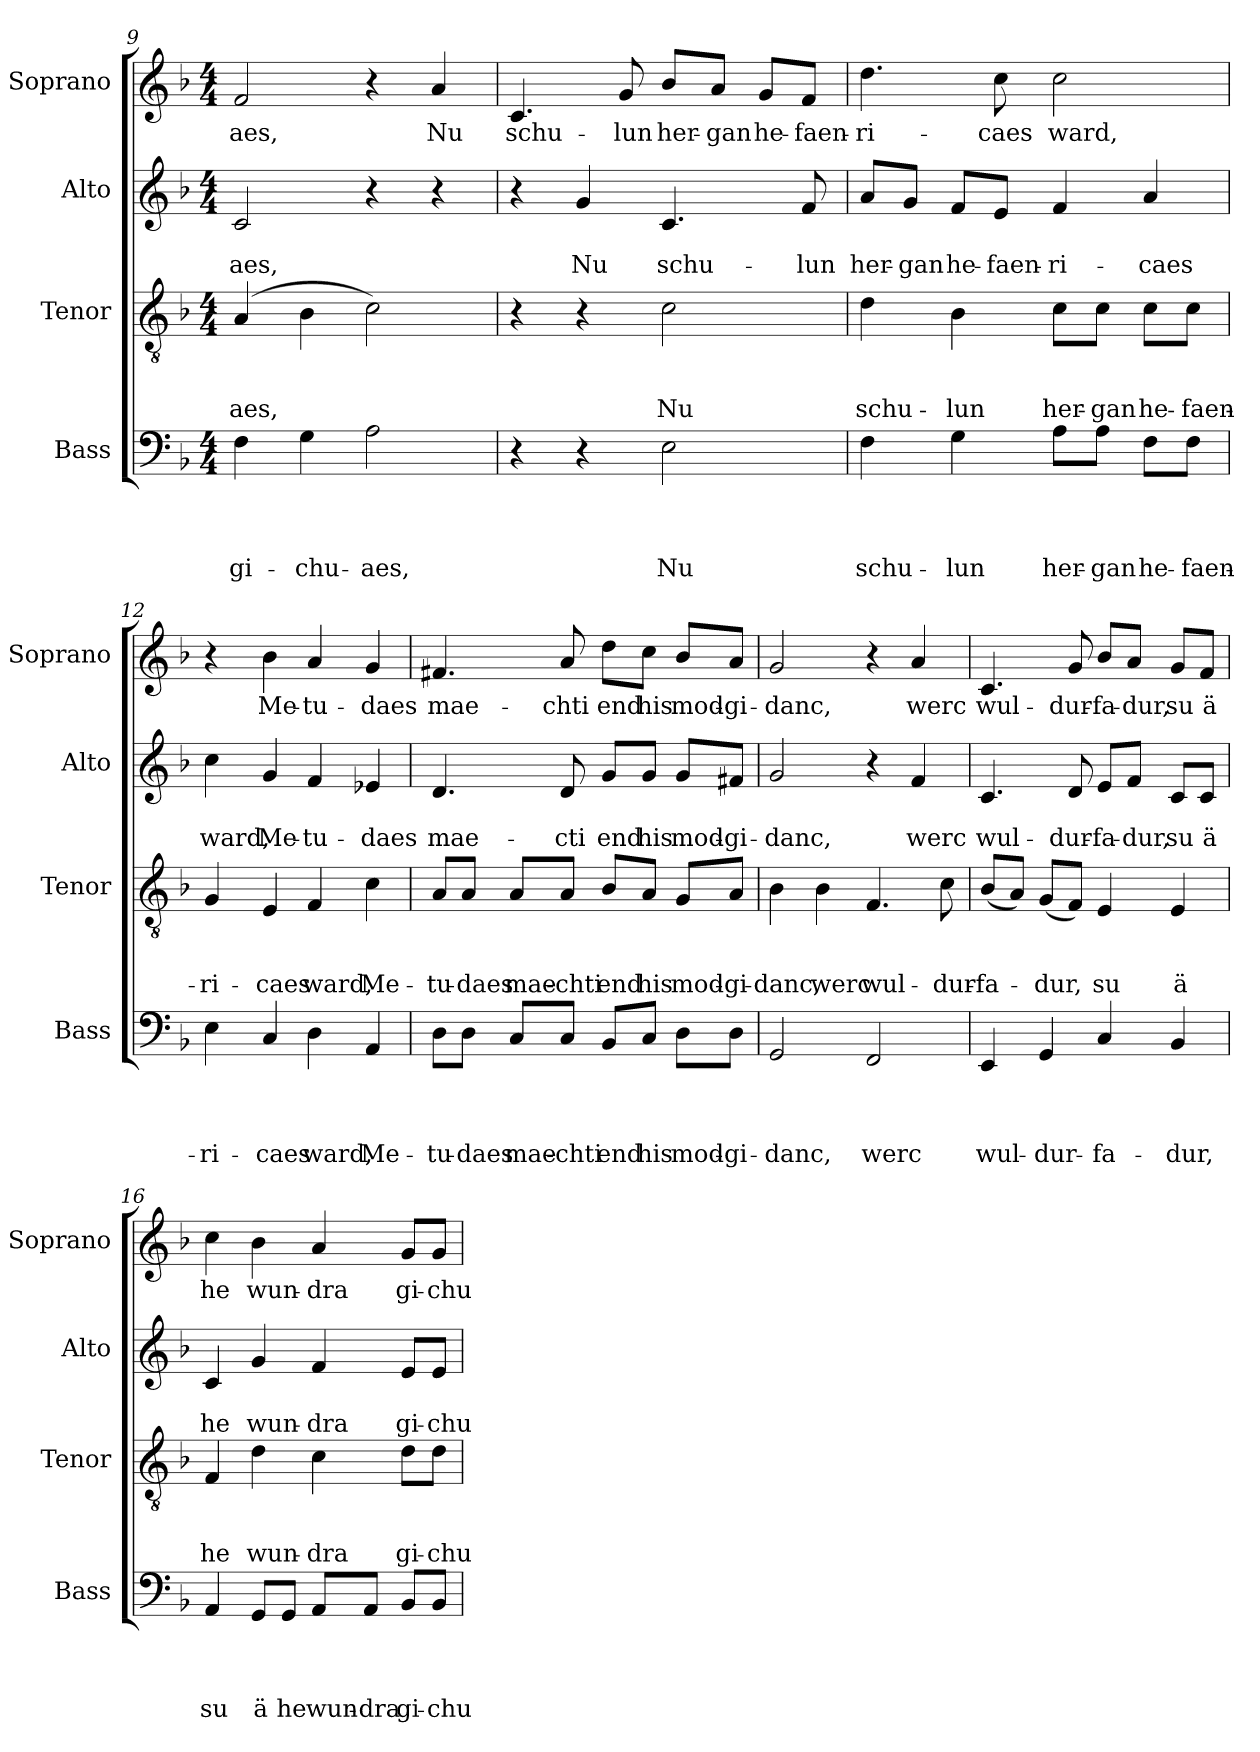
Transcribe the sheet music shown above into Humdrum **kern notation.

**kern	**text	**text	**text	**text	**kern	**text	**text	**text	**kern	**text	**text	**kern	**text
*part4	*part4	*part4	*part4	*part4	*part3	*part3	*part3	*part3	*part2	*part2	*part2	*part1	*part1
*staff4	*staff4	*staff4	*staff4	*staff4	*staff3	*staff3	*staff3	*staff3	*staff2	*staff2	*staff2	*staff1	*staff1
*I"Bass	*	*	*	*	*I"Tenor	*	*	*	*I"Alto	*	*	*I"Soprano	*
*I'Bass	*	*	*	*	*I'Tenor	*	*	*	*I'Alto	*	*	*I'Soprano	*
*clefF4	*	*	*	*	*clefGv2	*	*	*	*clefG2	*	*	*clefG2	*
*k[b-]	*	*	*	*	*k[b-]	*	*	*	*k[b-]	*	*	*k[b-]	*
*F:	*	*	*	*	*F:	*	*	*	*F:	*	*	*F:	*
*M4/4	*	*	*	*	*M4/4	*	*	*	*M4/4	*	*	*M4/4	*
=9	=9	=9	=9	=9	=9	=9	=9	=9	=9	=9	=9	=9	=9
!	!	!	!	!LO:LY:b	!	!	!	!LO:LY:b	!	!	!LO:LY:b	!	!LO:LY:b
4F\	.	.	.	gi-	(<4A/	.	.	-aes,	2c/	.	-aes,	2f/	-aes,
!	!	!	!	!LO:LY:b	!	!	!	!	!	!	!	!	!
4G\	.	.	.	-chu-	4B-\	.	.	.	.	.	.	.	.
!	!	!	!	!LO:LY:b	!	!	!	!	!	!	!	!	!
2A\	.	.	.	-aes,	2c\)	.	.	.	4r	.	.	4r	.
!	!	!	!	!	!	!	!	!	!	!	!	!	!LO:LY:b
.	.	.	.	.	.	.	.	.	4r	.	.	4a/	Nu
=10	=10	=10	=10	=10	=10	=10	=10	=10	=10	=10	=10	=10	=10
!	!	!	!	!	!	!	!	!	!	!	!	!	!LO:LY:b
4r	.	.	.	.	4r	.	.	.	4r	.	.	4.c/	schu-
!	!	!	!	!	!	!	!	!	!	!	!LO:LY:b	!	!
4r	.	.	.	.	4r	.	.	.	4g/	.	Nu	.	.
!	!	!	!	!	!	!	!	!	!	!	!	!	!LO:LY:b
.	.	.	.	.	.	.	.	.	.	.	.	8g/	-lun
!	!	!	!	!LO:LY:b	!	!	!	!LO:LY:b	!	!	!LO:LY:b	!	!LO:LY:b
2E\	.	.	.	Nu	2c\	.	.	Nu	4.c/	.	schu-	8b-/L	her-
!	!	!	!	!	!	!	!	!	!	!	!	!	!LO:LY:b
.	.	.	.	.	.	.	.	.	.	.	.	8a/J	-gan
!	!	!	!	!	!	!	!	!	!	!	!	!	!LO:LY:b
.	.	.	.	.	.	.	.	.	.	.	.	8g/L	he-
!	!	!	!	!	!	!	!	!	!	!	!LO:LY:b	!	!LO:LY:b
.	.	.	.	.	.	.	.	.	8f/	.	-lun	8f/J	-faen-
!!LO:LB:g=z
=11	=11	=11	=11	=11	=11	=11	=11	=11	=11	=11	=11	=11	=11
!	!	!	!	!LO:LY:b	!	!	!	!LO:LY:b	!	!	!LO:LY:b	!	!LO:LY:b
4F\	.	.	.	schu-	4d\	.	.	schu-	8a/L	.	her-	4.dd\	-ri-
!	!	!	!	!	!	!	!	!	!	!	!LO:LY:b	!	!
.	.	.	.	.	.	.	.	.	8g/J	.	-gan	.	.
!	!	!	!	!LO:LY:b	!	!	!	!LO:LY:b	!	!	!LO:LY:b	!	!
4G\	.	.	.	-lun	4B-\	.	.	-lun	8f/L	.	he-	.	.
!	!	!	!	!	!	!	!	!	!	!	!LO:LY:b	!	!LO:LY:b
.	.	.	.	.	.	.	.	.	8e/J	.	-faen-	8cc\	-caes
!	!	!	!	!LO:LY:b	!	!	!	!LO:LY:b	!	!	!LO:LY:b:rj	!	!LO:LY:b
8A\L	.	.	.	her-	8c\L	.	.	her-	4f/	.	-ri-	2cc\	ward,
!	!	!	!	!LO:LY:b	!	!	!	!LO:LY:b	!	!	!	!	!
8A\J	.	.	.	-gan	8c\J	.	.	-gan	.	.	.	.	.
!	!	!	!	!LO:LY:b	!	!	!	!LO:LY:b	!	!	!LO:LY:b	!	!
8F\L	.	.	.	he-	8c\L	.	.	he-	4a/	.	-caes	.	.
!	!	!	!	!LO:LY:b	!	!	!	!LO:LY:b	!	!	!	!	!
8F\J	.	.	.	-faen-	8c\J	.	.	-faen-	.	.	.	.	.
=12	=12	=12	=12	=12	=12	=12	=12	=12	=12	=12	=12	=12	=12
!	!	!	!	!LO:LY:b	!	!	!	!LO:LY:b	!	!	!LO:LY:b	!	!
4E\	.	.	.	-ri-	4G/	.	.	-ri-	4cc\	.	ward,	4r	.
!	!	!	!	!LO:LY:b	!	!	!	!LO:LY:b	!	!	!LO:LY:b	!	!LO:LY:b
4C/	.	.	.	-caes	4E/	.	.	-caes	4g/	.	Me-	4b-\	Me-
!	!	!	!	!LO:LY:b	!	!	!	!LO:LY:b	!	!	!LO:LY:b	!	!LO:LY:b
4D\	.	.	.	ward,	4F/	.	.	ward,	4f/	.	-tu-	4a/	-tu-
!	!	!	!	!LO:LY:b	!	!	!	!LO:LY:b	!	!	!LO:LY:b	!	!LO:LY:b
4AA/	.	.	.	Me-	4c\	.	.	Me-	4e-X/	.	-daes	4g/	-daes
=13	=13	=13	=13	=13	=13	=13	=13	=13	=13	=13	=13	=13	=13
!	!	!	!	!LO:LY:b	!	!	!	!LO:LY:b	!	!	!LO:LY:b	!	!LO:LY:b
8D\L	.	.	.	-tu-	8A/L	.	.	-tu-	4.d/	.	mae-	4.f#X/	mae-
!	!	!	!	!LO:LY:b	!	!	!	!LO:LY:b	!	!	!	!	!
8D\J	.	.	.	-daes	8A/J	.	.	-daes	.	.	.	.	.
!	!	!	!	!LO:LY:b	!	!	!	!LO:LY:b	!	!	!	!	!
8C/L	.	.	.	mae-	8A/L	.	.	mae-	.	.	.	.	.
!	!	!	!	!LO:LY:b	!	!	!	!LO:LY:b	!	!	!LO:LY:b	!	!LO:LY:b
8C/J	.	.	.	-chti	8A/J	.	.	-chti	8d/	.	-cti	8a/	-chti
!	!	!	!	!LO:LY:b	!	!	!	!LO:LY:b	!	!	!LO:LY:b	!	!LO:LY:b
8BB-/L	.	.	.	end	8B-/L	.	.	end	8g/L	.	end	8dd\L	end
!	!	!	!	!LO:LY:b	!	!	!	!LO:LY:b	!	!	!LO:LY:b	!	!LO:LY:b
8C/J	.	.	.	his	8A/J	.	.	his	8g/J	.	his	8cc\J	his
!	!	!	!	!LO:LY:b	!	!	!	!LO:LY:b	!	!	!LO:LY:b	!	!LO:LY:b
8D\L	.	.	.	mod-	8G/L	.	.	mod-	8g/L	.	mod-	8b-/L	mod-
!	!	!	!	!LO:LY:b	!	!	!	!LO:LY:b	!	!	!LO:LY:b:rj	!	!LO:LY:b
8D\J	.	.	.	-gi-	8A/J	.	.	-gi-	8f#X/J	.	-gi-	8a/J	-gi-
=14	=14	=14	=14	=14	=14	=14	=14	=14	=14	=14	=14	=14	=14
!	!	!	!	!LO:LY:b	!	!	!	!LO:LY:b	!	!	!LO:LY:b	!	!LO:LY:b
2GG/	.	.	.	-danc,	4B-\	.	.	-danc,	2g/	.	-danc,	2g/	-danc,
!	!	!	!	!	!	!	!	!LO:LY:b	!	!	!	!	!
.	.	.	.	.	4B-\	.	.	werc	.	.	.	.	.
!	!	!	!	!LO:LY:b	!	!	!	!LO:LY:b	!	!	!	!	!
2FF/	.	.	.	werc	4.F/	.	.	wul-	4r	.	.	4r	.
!	!	!	!	!	!	!	!	!	!	!	!LO:LY:b	!	!LO:LY:b
.	.	.	.	.	.	.	.	.	4f/	.	werc	4a/	werc
!	!	!	!	!	!	!	!	!LO:LY:b	!	!	!	!	!
.	.	.	.	.	8c\	.	.	-dur-	.	.	.	.	.
=15	=15	=15	=15	=15	=15	=15	=15	=15	=15	=15	=15	=15	=15
!	!	!	!	!LO:LY:b	!	!	!	!LO:LY:b	!	!	!LO:LY:b	!	!LO:LY:b
4EE/	.	.	.	wul-	(<8B-/L	.	.	-fa-	4.c/	.	wul-	4.c/	wul-
.	.	.	.	.	8A/J)	.	.	.	.	.	.	.	.
!	!	!	!	!LO:LY:b	!	!	!	!LO:LY:b	!	!	!	!	!
4GG/	.	.	.	-dur-	(<8G/L	.	.	-dur,	.	.	.	.	.
!	!	!	!	!	!	!	!	!	!	!	!LO:LY:b	!	!LO:LY:b
.	.	.	.	.	8F/J)	.	.	.	8d/	.	-dur-	8g/	-dur-
!	!	!	!	!LO:LY:b	!	!	!	!LO:LY:b	!	!	!LO:LY:b	!	!LO:LY:b
4C/	.	.	.	-fa-	4E/	.	.	su	8e/L	.	-fa-	8b-/L	-fa-
!	!	!	!	!	!	!	!	!	!	!	!LO:LY:b	!	!LO:LY:b
.	.	.	.	.	.	.	.	.	8f/J	.	-dur,	8a/J	-dur,
!	!	!	!	!LO:LY:b	!	!	!	!LO:LY:b	!	!	!LO:LY:b	!	!LO:LY:b
4BB-/	.	.	.	-dur,	4E/	.	.	ä	8c/L	.	su	8g/L	su
!	!	!	!	!	!	!	!	!	!	!	!LO:LY:b	!	!LO:LY:b
.	.	.	.	.	.	.	.	.	8c/J	.	ä	8f/J	ä
!!LO:PB:g=z
=16	=16	=16	=16	=16	=16	=16	=16	=16	=16	=16	=16	=16	=16
!	!	!	!	!LO:LY:b	!	!	!	!LO:LY:b	!	!	!LO:LY:b	!	!LO:LY:b
4AA/	.	.	.	su	4F/	.	.	he	4c/	.	he	4cc\	he
!	!	!	!	!LO:LY:b	!	!	!	!LO:LY:b	!	!	!LO:LY:b	!	!LO:LY:b
8GG/L	.	.	.	ä	4d\	.	.	wun-	4g/	.	wun-	4b-\	wun-
!	!	!	!	!LO:LY:b	!	!	!	!	!	!	!	!	!
8GG/J	.	.	.	he	.	.	.	.	.	.	.	.	.
!	!	!	!	!LO:LY:b	!	!	!	!LO:LY:b	!	!	!LO:LY:b	!	!LO:LY:b
8AA/L	.	.	.	wun-	4c\	.	.	-dra	4f/	.	-dra	4a/	-dra
!	!	!	!	!LO:LY:b	!	!	!	!	!	!	!	!	!
8AA/J	.	.	.	-dra	.	.	.	.	.	.	.	.	.
!	!	!	!	!LO:LY:b	!	!	!	!LO:LY:b	!	!	!LO:LY:b	!	!LO:LY:b
8BB-/L	.	.	.	gi-	8d\L	.	.	gi-	8e/L	.	gi-	8g/L	gi-
!	!	!	!	!LO:LY:b	!	!	!	!LO:LY:b	!	!	!LO:LY:b	!	!LO:LY:b
8BB-/J	.	.	.	-chu-	8d\J	.	.	-chu-	8e/J	.	-chu-	8g/J	-chu-
=	=	=	=	=	=	=	=	=	=	=	=	=	=
*-	*-	*-	*-	*-	*-	*-	*-	*-	*-	*-	*-	*-	*-
